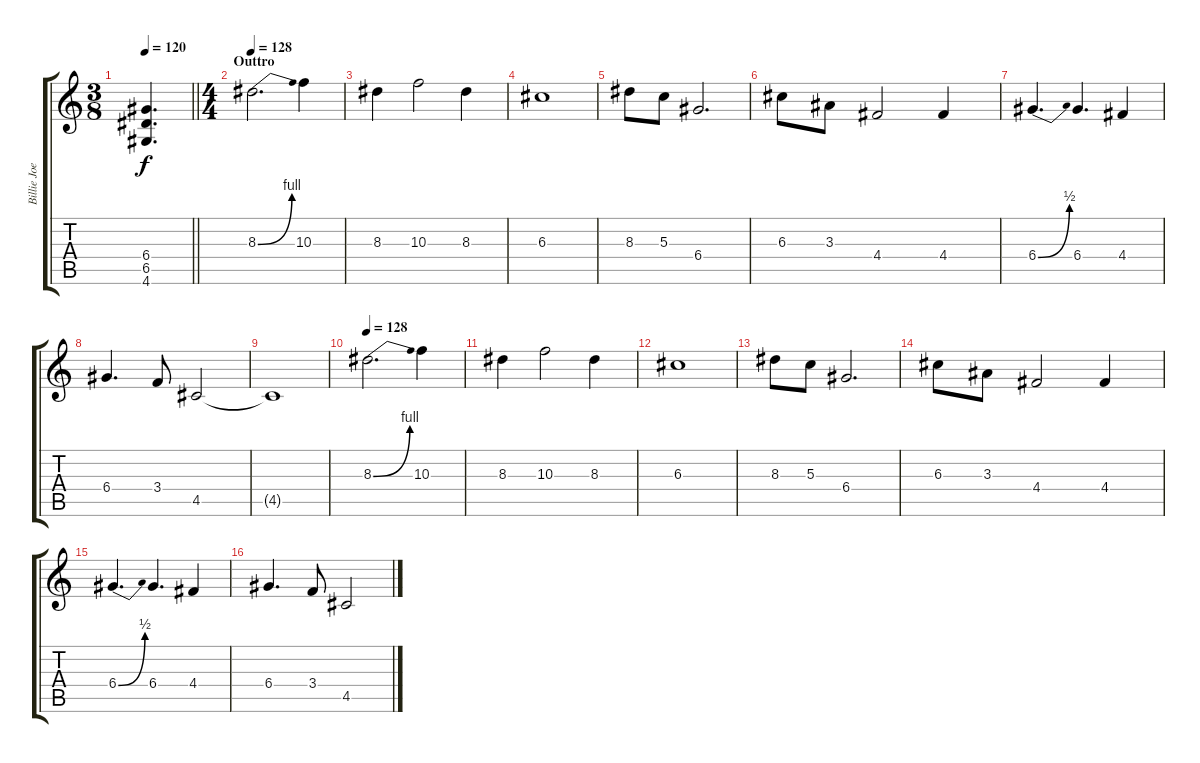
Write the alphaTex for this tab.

\track ("Billie Joe Armstrong" "Billie Joe") {instrument distortionguitar}
\staff {score tabs}
\tuning (E4 B3 G3 D3 A2 E2) {hide}
\ts (3 8)
\tempo 120
\clef g2
\barLineRight lightlight
\ks c
(6.4{t} 6.5{t} 4.6{t}).4{d dy f} |
\ts (4 4)
\section ("" "Outtro")
\tempo 128
8.3{be (bend 0 0 60 4)}.2{d} 10.3.4 |
8.3.4 10.3.2 8.3.4 |
6.3.1 |
8.3.8 5.3.8 6.4.2{d} |
6.3.8 3.3.8 4.4.2 4.4.4 |
6.4{be (bend 0 0 60 2)}.4{d} 6.4.4{d} 4.4.4 |
6.4.4{d} 3.4.8 4.5.2 |
4.5{t}.1 |
\tempo 128
8.3{be (bend 0 0 60 4)}.2{d} 10.3.4 |
8.3.4 10.3.2 8.3.4 |
6.3.1 |
8.3.8 5.3.8 6.4.2{d} |
6.3.8 3.3.8 4.4.2 4.4.4 |
6.4{be (bend 0 0 60 2)}.4{d} 6.4.4{d} 4.4.4 |
6.4.4{d} 3.4.8 4.5.2
